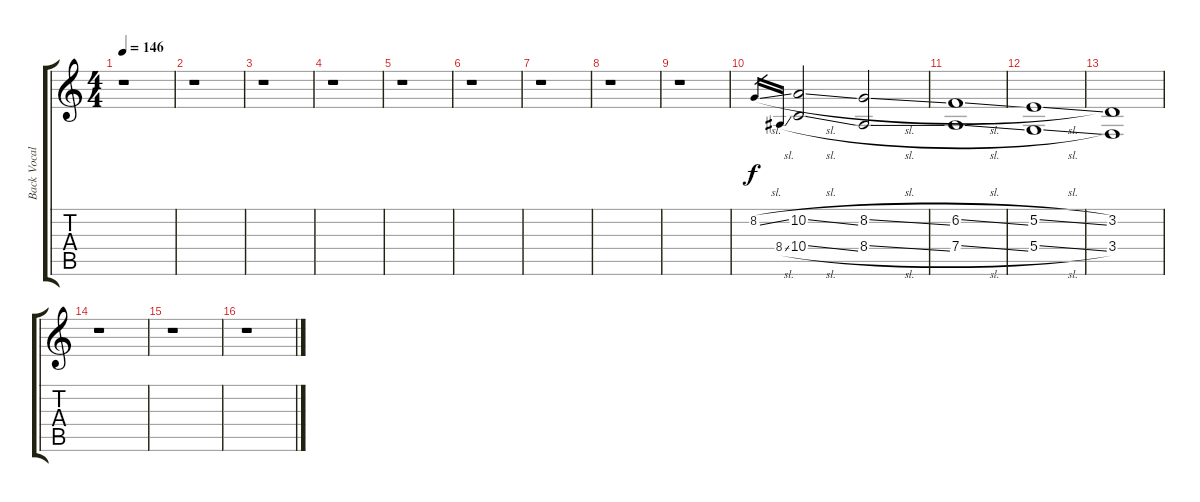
\track ("Back Vocal" "Back Vocal") {instrument choiraahs}
\staff {score tabs}
\tuning (E4 B3 G3 D3 A2 D2) {hide}
\ts (4 4)
\tempo 146
\clef g2
\ks c
r.1{dy f} |
r.1 |
r.1 |
r.1 |
r.1 |
r.1 |
r.1 |
r.1 |
r.1 |
8.2{sl}.16{gr} 8.4{sl}.16{gr} (10.2{sl} 10.4{sl}).2 (8.2{sl} 8.4{sl}).2 |
(6.2{sl} 7.4{sl}).1 |
(5.2{sl} 5.4{sl}).1 |
(3.2 3.4).1 |
r.1 |
r.1 |
r.1
